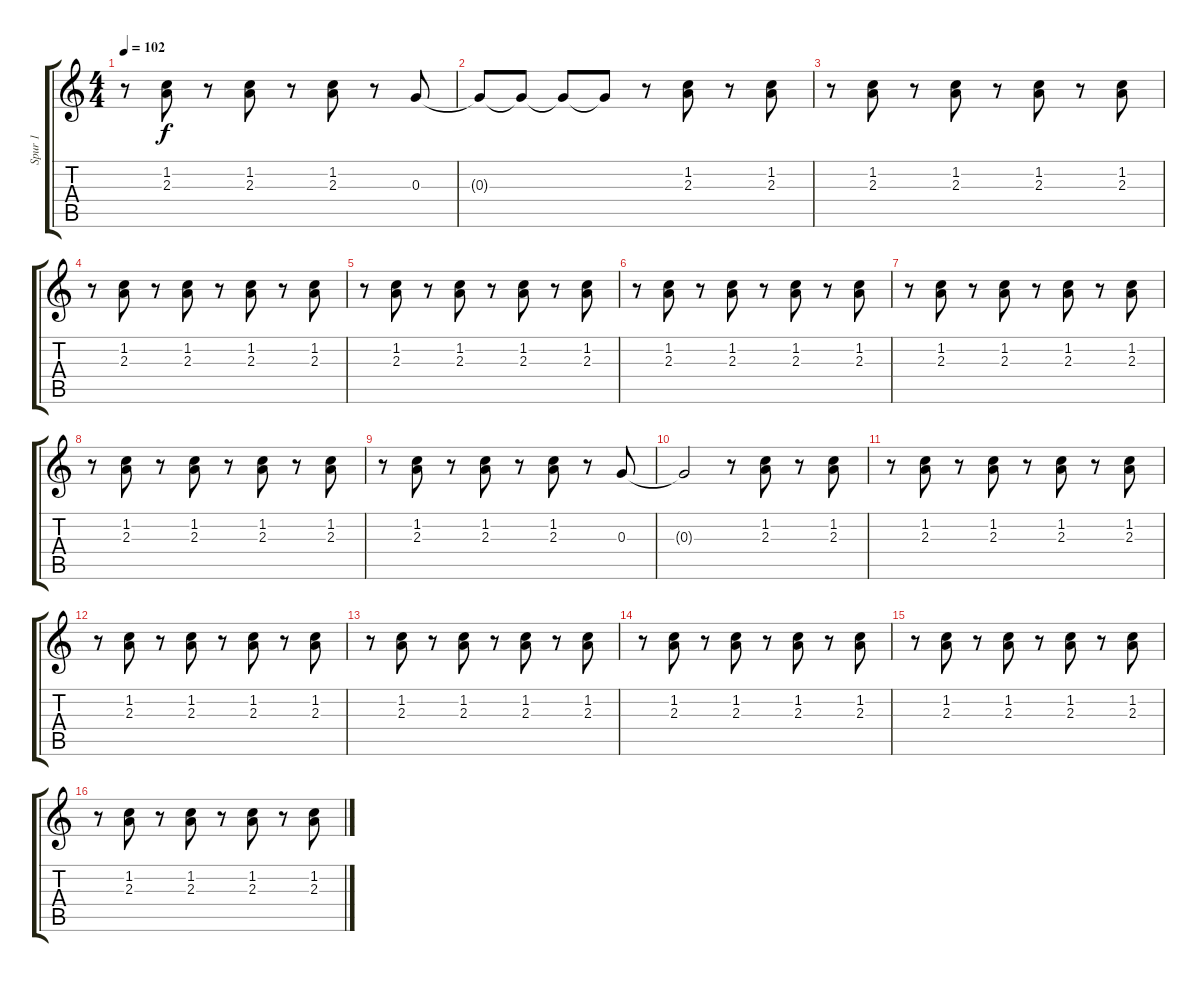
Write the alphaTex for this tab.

\track ("Spur 1" "Spur 1") {instrument acousticguitarsteel}
\staff {score tabs}
\tuning (E4 B3 G3 D3 A2 E2) {hide}
\ts (4 4)
\tempo 102
\clef g2
\ks c
r.8{dy f} (1.2 2.3).8 r.8 (1.2 2.3).8 r.8 (1.2 2.3).8 r.8 0.3.8 |
0.3{t}.8 0.3{t}.8 0.3{t}.8 0.3{t}.8 r.8 (1.2 2.3).8 r.8 (1.2 2.3).8 |
r.8 (1.2 2.3).8 r.8 (1.2 2.3).8 r.8 (1.2 2.3).8 r.8 (1.2 2.3).8 |
r.8 (1.2 2.3).8 r.8 (1.2 2.3).8 r.8 (1.2 2.3).8 r.8 (1.2 2.3).8 |
r.8 (1.2 2.3).8 r.8 (1.2 2.3).8 r.8 (1.2 2.3).8 r.8 (1.2 2.3).8 |
r.8 (1.2 2.3).8 r.8 (1.2 2.3).8 r.8 (1.2 2.3).8 r.8 (1.2 2.3).8 |
r.8 (1.2 2.3).8 r.8 (1.2 2.3).8 r.8 (1.2 2.3).8 r.8 (1.2 2.3).8 |
r.8 (1.2 2.3).8 r.8 (1.2 2.3).8 r.8 (1.2 2.3).8 r.8 (1.2 2.3).8 |
r.8 (1.2 2.3).8 r.8 (1.2 2.3).8 r.8 (1.2 2.3).8 r.8 0.3.8 |
0.3{t}.2 r.8 (1.2 2.3).8 r.8 (1.2 2.3).8 |
r.8 (1.2 2.3).8 r.8 (1.2 2.3).8 r.8 (1.2 2.3).8 r.8 (1.2 2.3).8 |
r.8 (1.2 2.3).8 r.8 (1.2 2.3).8 r.8 (1.2 2.3).8 r.8 (1.2 2.3).8 |
r.8 (1.2 2.3).8 r.8 (1.2 2.3).8 r.8 (1.2 2.3).8 r.8 (1.2 2.3).8 |
r.8 (1.2 2.3).8 r.8 (1.2 2.3).8 r.8 (1.2 2.3).8 r.8 (1.2 2.3).8 |
r.8 (1.2 2.3).8 r.8 (1.2 2.3).8 r.8 (1.2 2.3).8 r.8 (1.2 2.3).8 |
r.8 (1.2 2.3).8 r.8 (1.2 2.3).8 r.8 (1.2 2.3).8 r.8 (1.2 2.3).8
